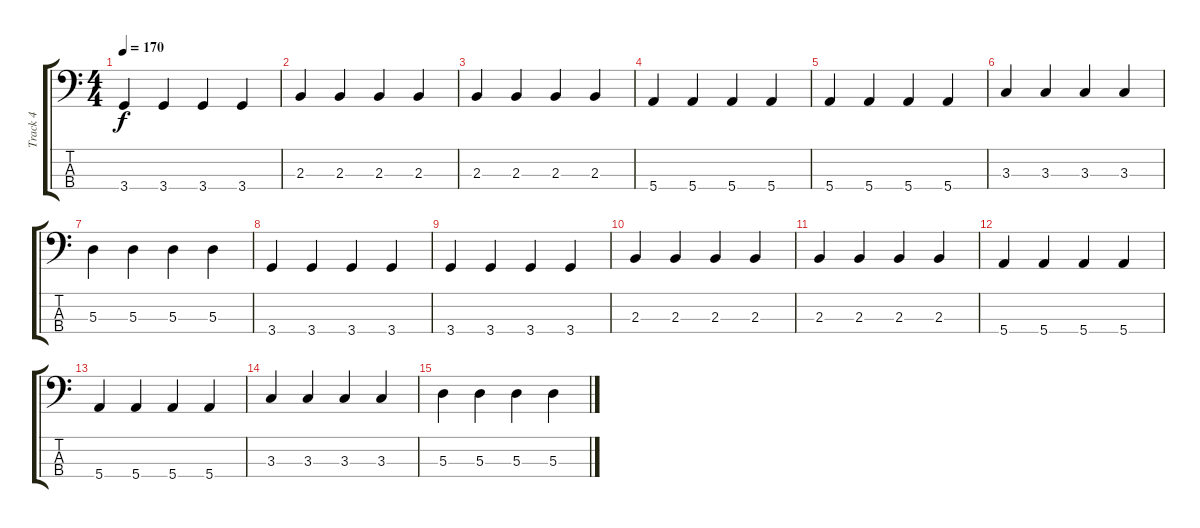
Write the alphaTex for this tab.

\track ("Track 4" "Track 4") {instrument electricbassfinger}
\staff {score tabs}
\tuning (G2 D2 A1 E1) {hide}
\ts (4 4)
\tempo 170
\clef f4
\ks c
3.4.4{dy f} 3.4.4 3.4.4 3.4.4 |
2.3.4 2.3.4 2.3.4 2.3.4 |
2.3.4 2.3.4 2.3.4 2.3.4 |
5.4.4 5.4.4 5.4.4 5.4.4 |
5.4.4 5.4.4 5.4.4 5.4.4 |
3.3.4 3.3.4 3.3.4 3.3.4 |
5.3.4 5.3.4 5.3.4 5.3.4 |
3.4.4 3.4.4 3.4.4 3.4.4 |
3.4.4 3.4.4 3.4.4 3.4.4 |
2.3.4 2.3.4 2.3.4 2.3.4 |
2.3.4 2.3.4 2.3.4 2.3.4 |
5.4.4 5.4.4 5.4.4 5.4.4 |
5.4.4 5.4.4 5.4.4 5.4.4 |
3.3.4 3.3.4 3.3.4 3.3.4 |
5.3.4 5.3.4 5.3.4 5.3.4
